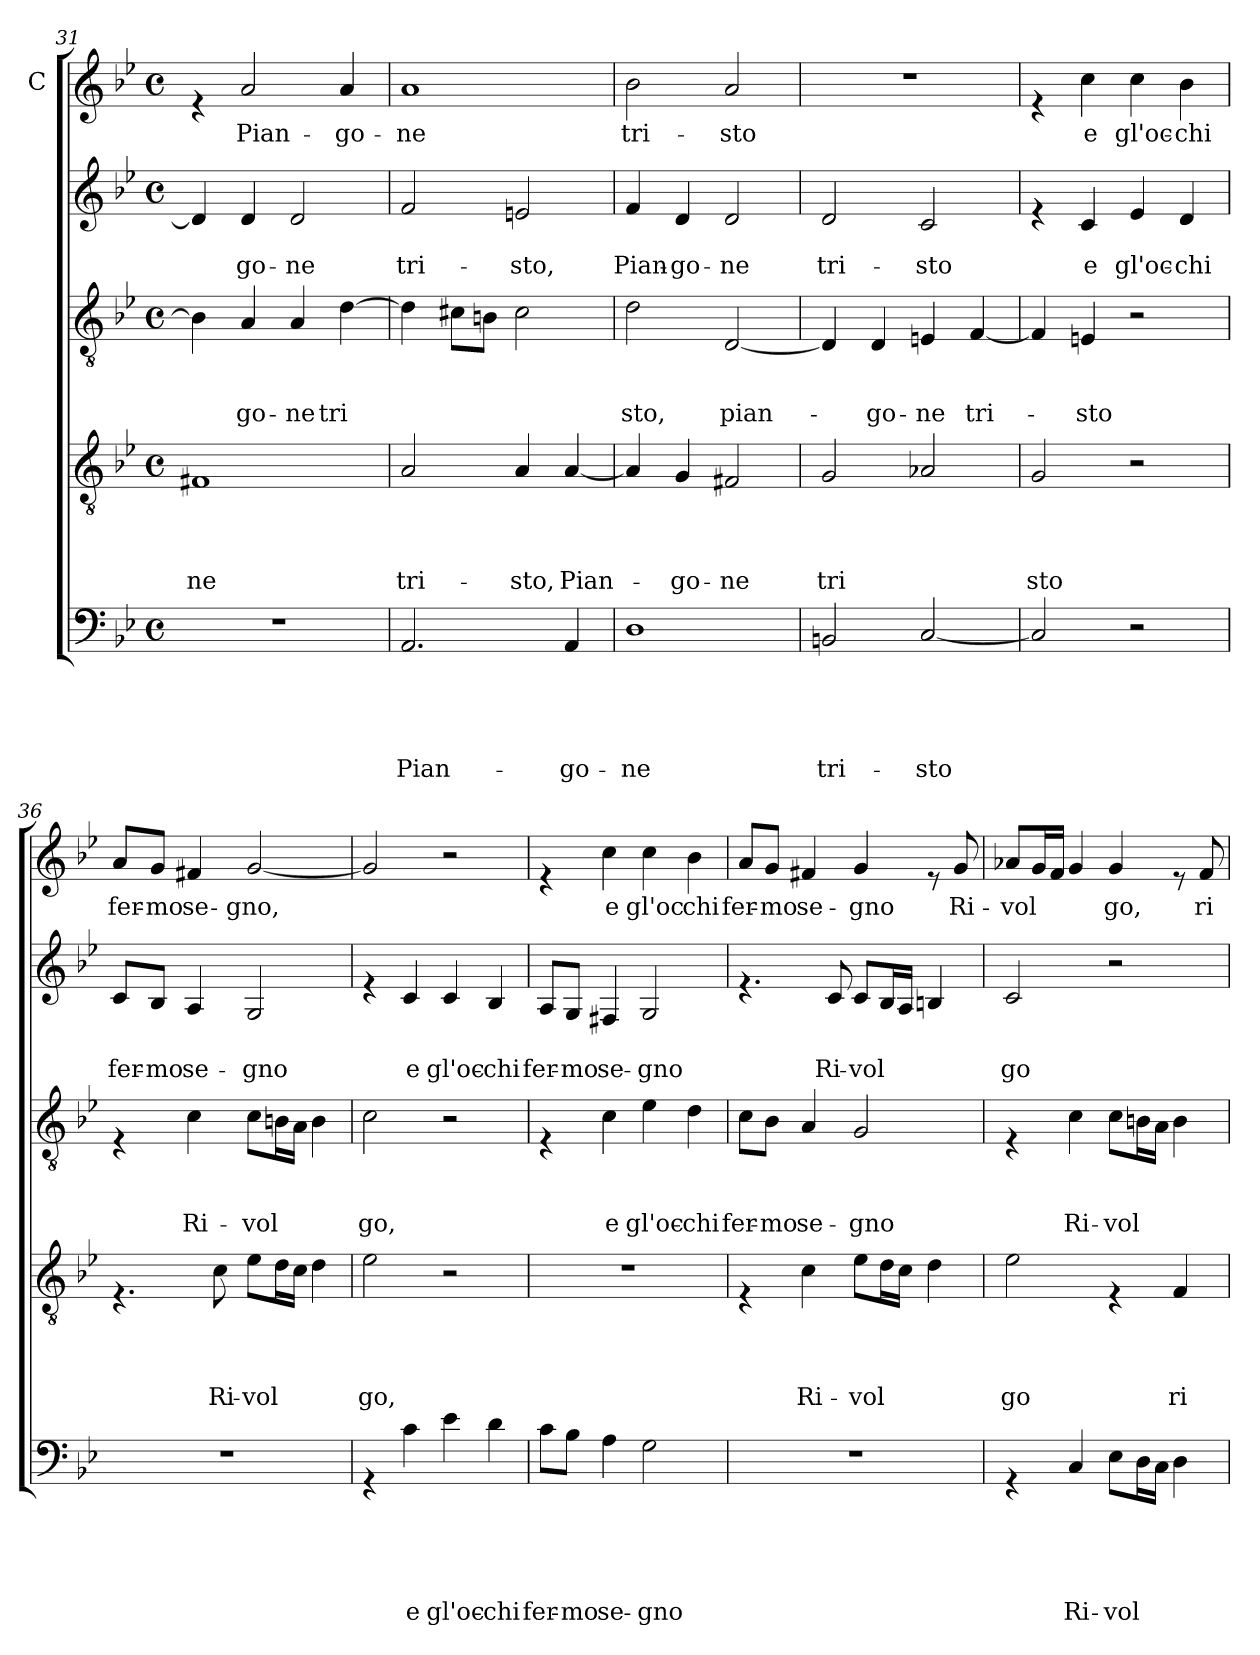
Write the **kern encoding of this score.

**kern	**text	**text	**text	**text	**text	**kern	**text	**text	**text	**text	**kern	**text	**text	**text	**kern	**text	**text	**kern	**text
*part5	*part5	*part5	*part5	*part5	*part5	*part4	*part4	*part4	*part4	*part4	*part3	*part3	*part3	*part3	*part2	*part2	*part2	*part1	*part1
*staff5	*staff5	*staff5	*staff5	*staff5	*staff5	*staff4	*staff4	*staff4	*staff4	*staff4	*staff3	*staff3	*staff3	*staff3	*staff2	*staff2	*staff2	*staff1	*staff1
*	*	*	*	*	*	*	*	*	*	*	*	*	*	*	*	*	*	*I"C	*
*clefF4	*	*	*	*	*	*clefGv2	*	*	*	*	*clefGv2	*	*	*	*clefG2	*	*	*clefG2	*
*k[b-e-]	*	*	*	*	*	*k[b-e-]	*	*	*	*	*k[b-e-]	*	*	*	*k[b-e-]	*	*	*k[b-e-]	*
*B-:	*	*	*	*	*	*B-:	*	*	*	*	*B-:	*	*	*	*B-:	*	*	*B-:	*
*M4/4	*	*	*	*	*	*M4/4	*	*	*	*	*M4/4	*	*	*	*M4/4	*	*	*M4/4	*
*met(c)	*	*	*	*	*	*met(c)	*	*	*	*	*met(c)	*	*	*	*met(c)	*	*	*met(c)	*
=31	=31	=31	=31	=31	=31	=31	=31	=31	=31	=31	=31	=31	=31	=31	=31	=31	=31	=31	=31
!	!	!	!	!	!	!	!	!	!	!LO:LY:b	!	!	!	!	!	!	!	!	!
1r	.	.	.	.	.	1F#X	.	.	.	-ne	4B-\]	.	.	.	4d/]	.	.	4re	.
!	!	!	!	!	!	!	!	!	!	!	!	!	!	!LO:LY:b	!	!	!LO:LY:b	!	!LO:LY:b
.	.	.	.	.	.	.	.	.	.	.	4A/	.	.	-go-	4d/	.	-go-	2a/	Pian-
!	!	!	!	!	!	!	!	!	!	!	!	!	!	!LO:LY:b	!	!	!LO:LY:b	!	!
.	.	.	.	.	.	.	.	.	.	.	4A/	.	.	-ne	2d/	.	-ne	.	.
!	!	!	!	!	!	!	!	!	!	!	!	!	!	!LO:LY:b	!	!	!	!	!LO:LY:b
.	.	.	.	.	.	.	.	.	.	.	[>4d\	.	.	tri	.	.	.	4a/	-go-
=32	=32	=32	=32	=32	=32	=32	=32	=32	=32	=32	=32	=32	=32	=32	=32	=32	=32	=32	=32
!	!	!	!	!	!LO:LY:b	!	!	!	!	!LO:LY:b	!	!	!	!	!	!	!LO:LY:b	!	!LO:LY:b
2.AA/	.	.	.	.	Pian-	2A/	.	.	.	tri-	4d\]	.	.	.	2f/	.	tri-	1a	-ne
.	.	.	.	.	.	.	.	.	.	.	8c#X\L	.	.	.	.	.	.	.	.
.	.	.	.	.	.	.	.	.	.	.	8Bn\J	.	.	.	.	.	.	.	.
!	!	!	!	!	!	!	!	!	!	!LO:LY:b	!	!	!	!	!	!	!LO:LY:b	!	!
.	.	.	.	.	.	4A/	.	.	.	-sto,	2c#\	.	.	.	2en/	.	-sto,	.	.
!	!	!	!	!	!LO:LY:b	!	!	!	!	!LO:LY:b	!	!	!	!	!	!	!	!	!
4AA/	.	.	.	.	-go-	[<4A/	.	.	.	Pian-	.	.	.	.	.	.	.	.	.
=33	=33	=33	=33	=33	=33	=33	=33	=33	=33	=33	=33	=33	=33	=33	=33	=33	=33	=33	=33
!	!	!	!	!	!LO:LY:b	!	!	!	!	!	!	!	!	!LO:LY:b	!	!	!LO:LY:b	!	!LO:LY:b
1D	.	.	.	.	-ne	4A/]	.	.	.	.	2d\	.	.	sto,	4f/	.	Pian-	2b-\	tri-
!	!	!	!	!	!	!	!	!	!	!LO:LY:b	!	!	!	!	!	!	!LO:LY:b	!	!
.	.	.	.	.	.	4G/	.	.	.	-go-	.	.	.	.	4d/	.	-go-	.	.
!	!	!	!	!	!	!	!	!	!	!LO:LY:b	!	!	!	!LO:LY:b	!	!	!LO:LY:b	!	!LO:LY:b
.	.	.	.	.	.	2F#X/	.	.	.	-ne	[<2D/	.	.	pian-	2d/	.	-ne	2a/	-sto
=34	=34	=34	=34	=34	=34	=34	=34	=34	=34	=34	=34	=34	=34	=34	=34	=34	=34	=34	=34
!	!	!	!	!	!LO:LY:b	!	!	!	!	!LO:LY:b	!	!	!	!	!	!	!LO:LY:b	!	!
2BBn/	.	.	.	.	tri-	2G/	.	.	.	tri	4D/]	.	.	.	2d/	.	tri-	1r	.
!	!	!	!	!	!	!	!	!	!	!	!	!	!	!LO:LY:b	!	!	!	!	!
.	.	.	.	.	.	.	.	.	.	.	4D/	.	.	-go-	.	.	.	.	.
!	!	!	!	!	!LO:LY:b	!	!	!	!	!	!	!	!	!LO:LY:b	!	!	!LO:LY:b	!	!
[<2C/	.	.	.	.	-sto	2A-X/	.	.	.	.	4En/	.	.	-ne	2c/	.	-sto	.	.
!	!	!	!	!	!	!	!	!	!	!	!	!	!	!LO:LY:b	!	!	!	!	!
.	.	.	.	.	.	.	.	.	.	.	[<4F/	.	.	tri-	.	.	.	.	.
=35	=35	=35	=35	=35	=35	=35	=35	=35	=35	=35	=35	=35	=35	=35	=35	=35	=35	=35	=35
!	!	!	!	!	!	!	!	!	!	!LO:LY:b	!	!	!	!	!	!	!	!	!
2C/]	.	.	.	.	.	2G/	.	.	.	sto	4F/]	.	.	.	4re	.	.	4re	.
!	!	!	!	!	!	!	!	!	!	!	!	!	!	!LO:LY:b	!	!	!LO:LY:b	!	!LO:LY:b
.	.	.	.	.	.	.	.	.	.	.	4En/	.	.	-sto	4c/	.	e	4cc\	e
!	!	!	!	!	!	!	!	!	!	!	!	!	!	!	!	!	!LO:LY:b	!	!LO:LY:b
2r	.	.	.	.	.	2r	.	.	.	.	2r	.	.	.	4e-/	.	gl'oc-	4cc\	gl'oc-
!	!	!	!	!	!	!	!	!	!	!	!	!	!	!	!	!	!LO:LY:b	!	!LO:LY:b
.	.	.	.	.	.	.	.	.	.	.	.	.	.	.	4d/	.	-chi	4b-\	-chi
!!LO:LB:g=z
=36	=36	=36	=36	=36	=36	=36	=36	=36	=36	=36	=36	=36	=36	=36	=36	=36	=36	=36	=36
!	!	!	!	!	!	!	!	!	!	!	!	!	!	!	!	!	!LO:LY:b	!	!LO:LY:b
1r	.	.	.	.	.	4.rE	.	.	.	.	4rE	.	.	.	8c/L	.	fer-	8a/L	fer-
!	!	!	!	!	!	!	!	!	!	!	!	!	!	!	!	!	!LO:LY:b	!	!LO:LY:b
.	.	.	.	.	.	.	.	.	.	.	.	.	.	.	8B-/J	.	-mo	8g/J	-mo
!	!	!	!	!	!	!	!	!	!	!	!	!	!	!LO:LY:b	!	!	!LO:LY:b	!	!LO:LY:b
.	.	.	.	.	.	.	.	.	.	.	4c\	.	.	Ri-	4A/	.	se-	4f#X/	se-
!	!	!	!	!	!	!	!	!	!	!LO:LY:b	!	!	!	!	!	!	!	!	!
.	.	.	.	.	.	8c\	.	.	.	Ri-	.	.	.	.	.	.	.	.	.
!	!	!	!	!	!	!	!	!	!	!LO:LY:b	!	!	!	!LO:LY:b	!	!	!LO:LY:b	!	!LO:LY:b
.	.	.	.	.	.	8e-\L	.	.	.	-vol	8c\L	.	.	-vol	2G/	.	-gno	[<2g/	-gno,
.	.	.	.	.	.	16d\L	.	.	.	.	16Bn\L	.	.	.	.	.	.	.	.
.	.	.	.	.	.	16c\JJ	.	.	.	.	16A\JJ	.	.	.	.	.	.	.	.
.	.	.	.	.	.	4d\	.	.	.	.	4B\	.	.	.	.	.	.	.	.
=37	=37	=37	=37	=37	=37	=37	=37	=37	=37	=37	=37	=37	=37	=37	=37	=37	=37	=37	=37
!	!	!	!	!	!	!	!	!	!	!LO:LY:b	!	!	!	!LO:LY:b	!	!	!	!	!
4rGG	.	.	.	.	.	2e-\	.	.	.	go,	2c\	.	.	go,	4re	.	.	2g/]	.
!	!	!	!	!	!LO:LY:b	!	!	!	!	!	!	!	!	!	!	!	!LO:LY:b	!	!
4c\	.	.	.	.	e	.	.	.	.	.	.	.	.	.	4c/	.	e	.	.
!	!	!	!	!	!LO:LY:b	!	!	!	!	!	!	!	!	!	!	!	!LO:LY:b	!	!
4e-\	.	.	.	.	gl'oc-	2r	.	.	.	.	2r	.	.	.	4c/	.	gl'oc-	2r	.
!	!	!	!	!	!LO:LY:b	!	!	!	!	!	!	!	!	!	!	!	!LO:LY:b	!	!
4d\	.	.	.	.	-chi	.	.	.	.	.	.	.	.	.	4B-/	.	-chi	.	.
=38	=38	=38	=38	=38	=38	=38	=38	=38	=38	=38	=38	=38	=38	=38	=38	=38	=38	=38	=38
!	!	!	!	!	!LO:LY:b	!	!	!	!	!	!	!	!	!	!	!	!LO:LY:b	!	!
8c\L	.	.	.	.	fer-	1r	.	.	.	.	4rE	.	.	.	8A/L	.	fer-	4re	.
!	!	!	!	!	!LO:LY:b	!	!	!	!	!	!	!	!	!	!	!	!LO:LY:b	!	!
8B-\J	.	.	.	.	-mo	.	.	.	.	.	.	.	.	.	8G/J	.	-mo	.	.
!	!	!	!	!	!LO:LY:b	!	!	!	!	!	!	!	!	!LO:LY:b	!	!	!LO:LY:b	!	!LO:LY:b
4A\	.	.	.	.	se-	.	.	.	.	.	4c\	.	.	e	4F#X/	.	se-	4cc\	e
!	!	!	!	!	!LO:LY:b	!	!	!	!	!	!	!	!	!LO:LY:b	!	!	!LO:LY:b	!	!LO:LY:b
2G\	.	.	.	.	-gno	.	.	.	.	.	4e-\	.	.	gl'oc-	2G/	.	-gno	4cc\	gl'oc
!	!	!	!	!	!	!	!	!	!	!	!	!	!	!LO:LY:b	!	!	!	!	!LO:LY:b
.	.	.	.	.	.	.	.	.	.	.	4d\	.	.	-chi	.	.	.	4b-\	chi
=39	=39	=39	=39	=39	=39	=39	=39	=39	=39	=39	=39	=39	=39	=39	=39	=39	=39	=39	=39
!	!	!	!	!	!	!	!	!	!	!	!	!	!	!LO:LY:b	!	!	!	!	!LO:LY:b
1r	.	.	.	.	.	4rE	.	.	.	.	8c\L	.	.	fer-	4.re	.	.	8a/L	fer-
!	!	!	!	!	!	!	!	!	!	!	!	!	!	!LO:LY:b	!	!	!	!	!LO:LY:b
.	.	.	.	.	.	.	.	.	.	.	8B-\J	.	.	-mo	.	.	.	8g/J	-mo
!	!	!	!	!	!	!	!	!	!	!LO:LY:b	!	!	!	!LO:LY:b	!	!	!	!	!LO:LY:b
.	.	.	.	.	.	4c\	.	.	.	Ri-	4A/	.	.	se-	.	.	.	4f#X/	se-
!	!	!	!	!	!	!	!	!	!	!	!	!	!	!	!	!	!LO:LY:b	!	!
.	.	.	.	.	.	.	.	.	.	.	.	.	.	.	8c/	.	Ri-	.	.
!	!	!	!	!	!	!	!	!	!	!LO:LY:b	!	!	!	!LO:LY:b	!	!	!LO:LY:b	!	!LO:LY:b
.	.	.	.	.	.	8e-\L	.	.	.	-vol	2G/	.	.	-gno	8c/L	.	-vol	4g/	-gno
.	.	.	.	.	.	16d\L	.	.	.	.	.	.	.	.	16B-/L	.	.	.	.
.	.	.	.	.	.	16c\JJ	.	.	.	.	.	.	.	.	16A/JJ	.	.	.	.
.	.	.	.	.	.	4d\	.	.	.	.	.	.	.	.	4Bn/	.	.	8re	.
!	!	!	!	!	!	!	!	!	!	!	!	!	!	!	!	!	!	!	!LO:LY:b
.	.	.	.	.	.	.	.	.	.	.	.	.	.	.	.	.	.	8g/	Ri-
!!LO:LB:g=z
=40	=40	=40	=40	=40	=40	=40	=40	=40	=40	=40	=40	=40	=40	=40	=40	=40	=40	=40	=40
!	!	!	!	!	!	!	!	!	!	!LO:LY:b	!	!	!	!	!	!	!LO:LY:b	!	!LO:LY:b
4rGG	.	.	.	.	.	2e-\	.	.	.	go	4rE	.	.	.	2c/	.	go	8a-X/L	-vol
.	.	.	.	.	.	.	.	.	.	.	.	.	.	.	.	.	.	16g/L	.
.	.	.	.	.	.	.	.	.	.	.	.	.	.	.	.	.	.	16f/JJ	.
!	!	!	!	!	!LO:LY:b	!	!	!	!	!	!	!	!	!LO:LY:b	!	!	!	!	!
4C/	.	.	.	.	Ri-	.	.	.	.	.	4c\	.	.	Ri-	.	.	.	4g/	.
!	!	!	!	!	!LO:LY:b	!	!	!	!	!	!	!	!	!LO:LY:b	!	!	!	!	!LO:LY:b
8E-\L	.	.	.	.	-vol	4rE	.	.	.	.	8c\L	.	.	-vol	2r	.	.	4g/	go,
16D\L	.	.	.	.	.	.	.	.	.	.	16Bn\L	.	.	.	.	.	.	.	.
16C\JJ	.	.	.	.	.	.	.	.	.	.	16A\JJ	.	.	.	.	.	.	.	.
!	!	!	!	!	!	!	!	!	!	!LO:LY:b	!	!	!	!	!	!	!	!	!
4D\	.	.	.	.	.	4F/	.	.	.	ri-	4B\	.	.	.	.	.	.	8re	.
!	!	!	!	!	!	!	!	!	!	!	!	!	!	!	!	!	!	!	!LO:LY:b
.	.	.	.	.	.	.	.	.	.	.	.	.	.	.	.	.	.	8f/	ri-
=	=	=	=	=	=	=	=	=	=	=	=	=	=	=	=	=	=	=	=
*-	*-	*-	*-	*-	*-	*-	*-	*-	*-	*-	*-	*-	*-	*-	*-	*-	*-	*-	*-
